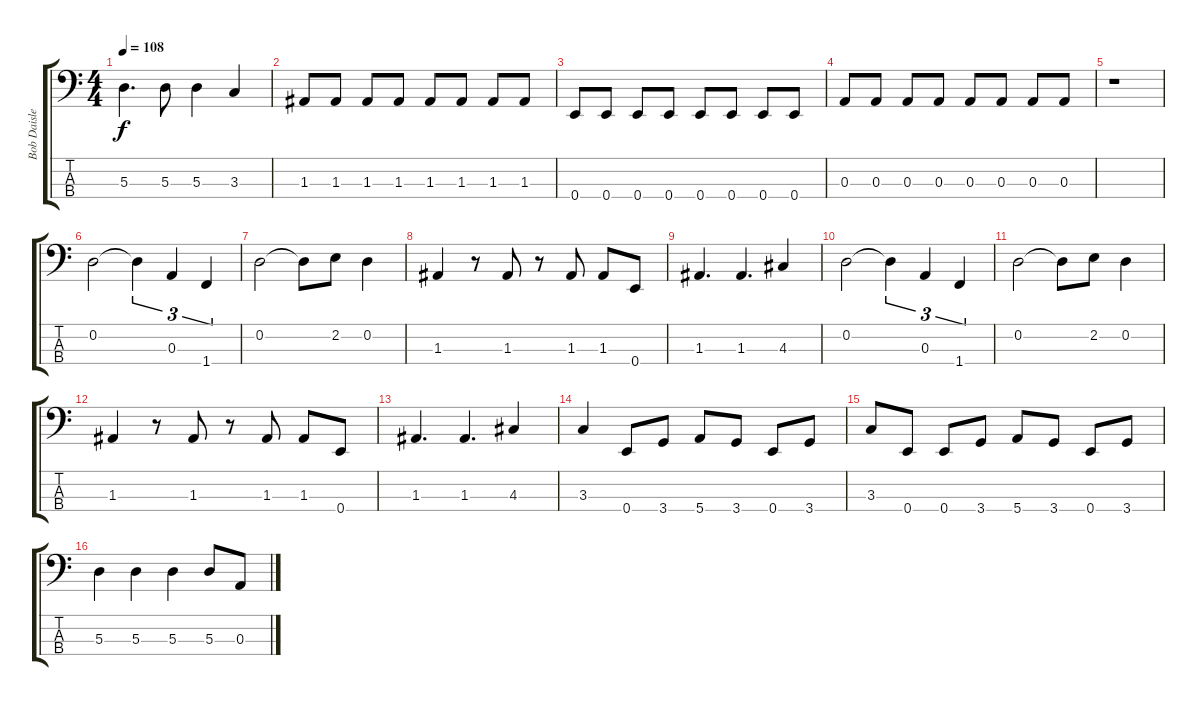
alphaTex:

\track ("Bob Daisley" "Bob Daisle") {instrument electricbassfinger}
\staff {score tabs}
\tuning (G2 D2 A1 E1) {hide}
\ts (4 4)
\tempo 108
\clef f4
\ks c
5.3.4{d dy f} 5.3.8 5.3.4 3.3.4 |
1.3.8 1.3.8 1.3.8 1.3.8 1.3.8 1.3.8 1.3.8 1.3.8 |
0.4.8 0.4.8 0.4.8 0.4.8 0.4.8 0.4.8 0.4.8 0.4.8 |
0.3.8 0.3.8 0.3.8 0.3.8 0.3.8 0.3.8 0.3.8 0.3.8 |
r.1 |
0.2.2 0.2{t}.4{tu (3 2)} 0.3.4{tu (3 2)} 1.4.4{tu (3 2)} |
0.2.2 0.2{t}.8 2.2.8 0.2.4 |
1.3.4 r.8 1.3.8 r.8 1.3.8 1.3.8 0.4.8 |
1.3.4{d} 1.3.4{d} 4.3.4 |
0.2.2 0.2{t}.4{tu (3 2)} 0.3.4{tu (3 2)} 1.4.4{tu (3 2)} |
0.2.2 0.2{t}.8 2.2.8 0.2.4 |
1.3.4 r.8 1.3.8 r.8 1.3.8 1.3.8 0.4.8 |
1.3.4{d} 1.3.4{d} 4.3.4 |
3.3.4 0.4.8 3.4.8 5.4.8 3.4.8 0.4.8 3.4.8 |
3.3.8 0.4.8 0.4.8 3.4.8 5.4.8 3.4.8 0.4.8 3.4.8 |
5.3.4 5.3.4 5.3.4 5.3.8 0.3.8
